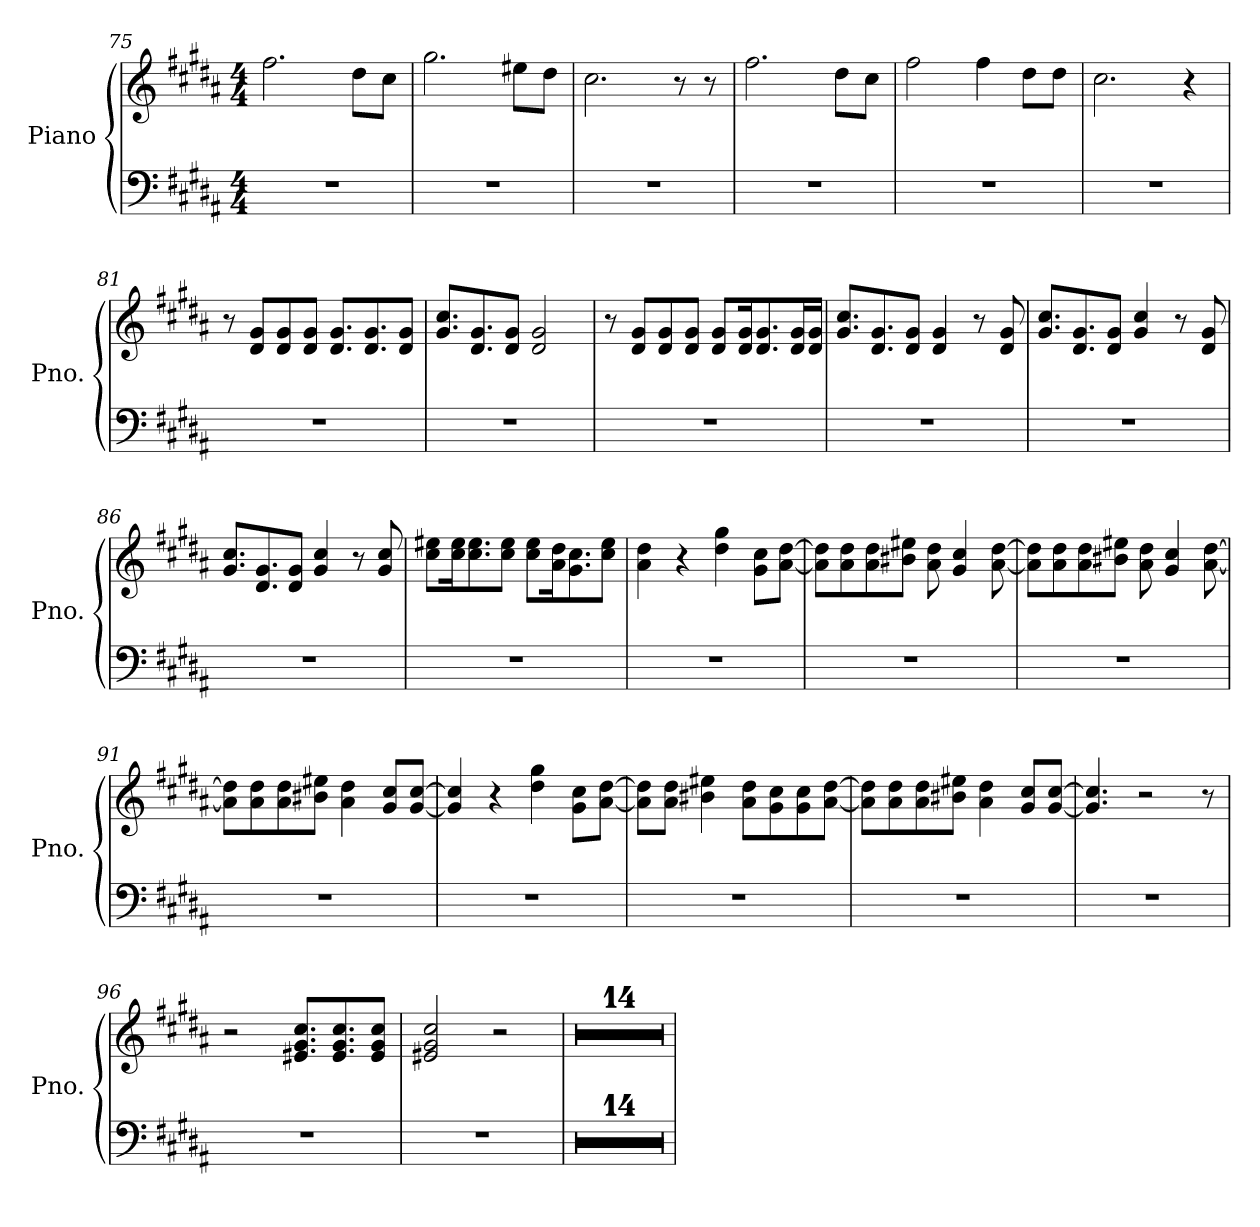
**kern	**kern
*part1	*part1
*staff2	*staff1
*I"Piano	*
*I'Pno.	*
*clefF4	*clefG2
*k[f#c#g#d#a#]	*k[f#c#g#d#a#]
*M4/4	*M4/4
=75	=75
1r	2.ff#\
.	8dd#\L
.	8cc#\J
=76	=76
1r	2.gg#\
.	8ee#X\L
.	8dd#\J
=77	=77
1r	2.cc#\
.	8r
.	8r
=78	=78
1r	2.ff#\
.	8dd#\L
.	8cc#\J
=79	=79
1r	2ff#\
.	4ff#\
.	8dd#\L
.	8dd#\J
=80	=80
1r	2.cc#\
.	4r
!!LO:LB:g=z
=81	=81
1r	8r
.	8d#/ 8g#/L
.	8d#/ 8g#/
.	8d#/ 8g#/J
.	8.d#/ 8.g#/L
.	8.d#/ 8.g#/
.	8d#/ 8g#/J
=82	=82
1r	8.g#/ 8.cc#/L
.	8.d#/ 8.g#/
.	8d#/ 8g#/J
.	2d#/ 2g#/
=83	=83
1r	8r
.	8d#/ 8g#/L
.	8d#/ 8g#/
.	8d#/ 8g#/J
.	8d#/ 8g#/L
.	16d#/ 16g#/K
.	8.d#/ 8.g#/
.	16d#/ 16g#/L
.	16d#/ 16g#/JJ
=84	=84
1r	8.g#/ 8.cc#/L
.	8.d#/ 8.g#/
.	8d#/ 8g#/J
.	4d#/ 4g#/
.	8r
.	8d#/ 8g#/
!!LO:LB:g=z
=85	=85
1r	8.g#/ 8.cc#/L
.	8.d#/ 8.g#/
.	8d#/ 8g#/J
.	4g#/ 4cc#/
.	8r
.	8d#/ 8g#/
=86	=86
1r	8.g#/ 8.cc#/L
.	8.d#/ 8.g#/
.	8d#/ 8g#/J
.	4g#/ 4cc#/
.	8r
.	8g#/ 8cc#/
=87	=87
1r	8cc#\ 8ee#X\L
.	16cc#\ 16ee#\K
.	8.cc#\ 8.ee#\
.	8cc#\ 8ee#\J
.	8cc#\ 8ee#\L
.	16a#\ 16dd#\K
.	8.g#\ 8.cc#\
.	8cc#\ 8ee#\J
=88	=88
1r	4a#\ 4dd#\
.	4r
.	4dd#\ 4gg#\
.	8g#\ 8cc#\L
.	[8a#\ [8dd#\J
!!LO:PB:g=z
=89	=89
1r	8a#\] 8dd#\]L
.	8a#\ 8dd#\
.	8a#\ 8dd#\
.	8b#X\ 8ee#X\J
.	8a#\ 8dd#\
.	4g#/ 4cc#/
.	[8a#\ [8dd#\
=90	=90
1r	8a#\] 8dd#\]L
.	8a#\ 8dd#\
.	8a#\ 8dd#\
.	8b#X\ 8ee#X\J
.	8a#\ 8dd#\
.	4g#/ 4cc#/
.	[8a#\ [8dd#\
=91	=91
1r	8a#\] 8dd#\]L
.	8a#\ 8dd#\
.	8a#\ 8dd#\
.	8b#X\ 8ee#X\J
.	4a#\ 4dd#\
.	8g#/ 8cc#/L
.	[8g#/ [8cc#/J
=92	=92
1r	4g#/] 4cc#/]
.	4r
.	4dd#\ 4gg#\
.	8g#\ 8cc#\L
.	[8a#\ [8dd#\J
!!LO:LB:g=z
=93	=93
1r	8a#\] 8dd#\]L
.	8a#\ 8dd#\J
.	4b#X\ 4ee#X\
.	8a#\ 8dd#\L
.	8g#\ 8cc#\
.	8g#\ 8cc#\
.	[8a#\ [8dd#\J
=94	=94
1r	8a#\] 8dd#\]L
.	8a#\ 8dd#\
.	8a#\ 8dd#\
.	8b#X\ 8ee#X\J
.	4a#\ 4dd#\
.	8g#/ 8cc#/L
.	[8g#/ [8cc#/J
=95	=95
1r	4.g#/] 4.cc#/]
.	2r
.	8r
=96	=96
1r	2r
.	8.e#X/ 8.g#/ 8.cc#/L
.	8.e#/ 8.g#/ 8.cc#/
.	8e#/ 8g#/ 8cc#/J
=97	=97
1r	2e#X/ 2g#/ 2cc#/
.	2r
=98	=98
1r	1r
=99	=99
1r	1r
!!LO:LB:g=z
=100	=100
1r	1r
=101	=101
1r	1r
=102	=102
1r	1r
=103	=103
1r	1r
=104	=104
1r	1r
=105	=105
1r	1r
=106	=106
1r	1r
=107	=107
1r	1r
=108	=108
1r	1r
=109	=109
1r	1r
=110	=110
1r	1r
=111	=111
1r	1r
=	=
*-	*-
